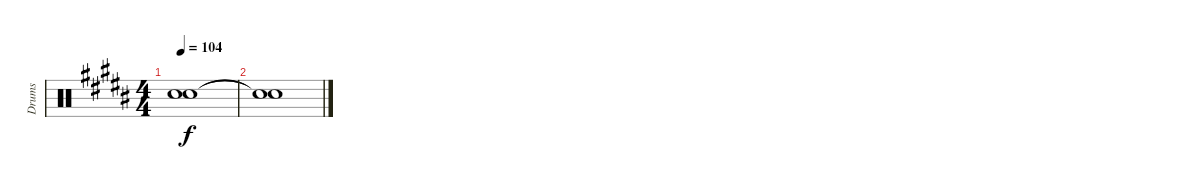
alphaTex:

\track ("Drums" "Drums") {instrument percussion}
\staff {score}
\articulation defaults
\ts (4 4)
\tempo 104
\clef neutral
\ks g#minor
("Snare (hit)"{t} "Snare (hit)"{t}).1{dy f} |
("Snare (hit)"{t} "Snare (hit)"{t}).1
